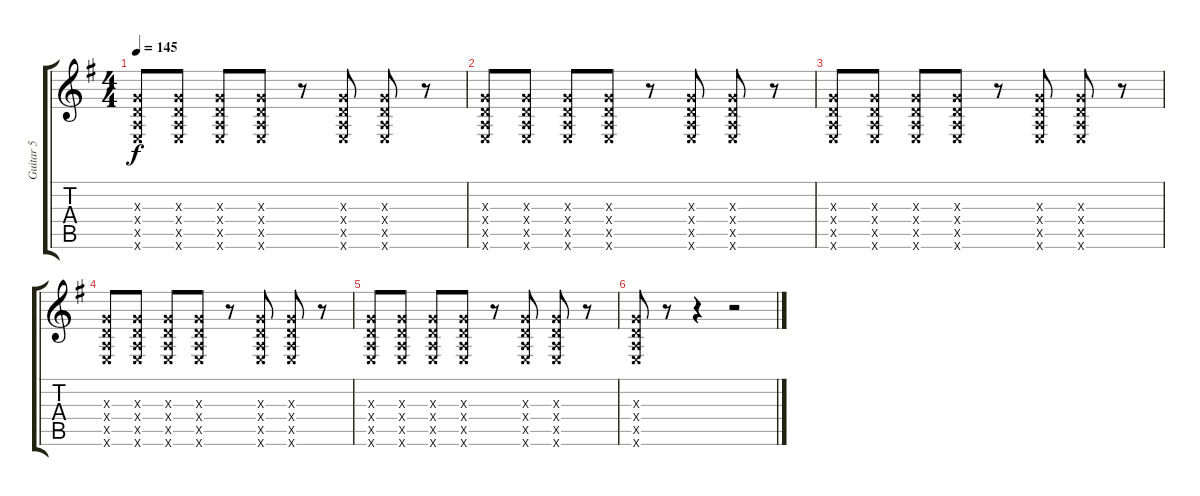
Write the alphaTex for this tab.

\track ("Guitar 5" "Guitar 5") {instrument distortionguitar}
\staff {score tabs}
\tuning (E4 B3 G3 D3 A2 E2) {hide}
\ts (4 4)
\tempo 145
\clef g2
\ks g
(0.3{x} 0.4{x} 0.5{x} 0.6{x}).8{dy f} (0.3{x} 0.4{x} 0.5{x} 0.6{x}).8 (0.3{x} 0.4{x} 0.5{x} 0.6{x}).8 (0.3{x} 0.4{x} 0.5{x} 0.6{x}).8 r.8 (0.3{x} 0.4{x} 0.5{x} 0.6{x}).8 (0.3{x} 0.4{x} 0.5{x} 0.6{x}).8 r.8 |
(0.3{x} 0.4{x} 0.5{x} 0.6{x}).8 (0.3{x} 0.4{x} 0.5{x} 0.6{x}).8 (0.3{x} 0.4{x} 0.5{x} 0.6{x}).8 (0.3{x} 0.4{x} 0.5{x} 0.6{x}).8 r.8 (0.3{x} 0.4{x} 0.5{x} 0.6{x}).8 (0.3{x} 0.4{x} 0.5{x} 0.6{x}).8 r.8 |
(0.3{x} 0.4{x} 0.5{x} 0.6{x}).8 (0.3{x} 0.4{x} 0.5{x} 0.6{x}).8 (0.3{x} 0.4{x} 0.5{x} 0.6{x}).8 (0.3{x} 0.4{x} 0.5{x} 0.6{x}).8 r.8 (0.3{x} 0.4{x} 0.5{x} 0.6{x}).8 (0.3{x} 0.4{x} 0.5{x} 0.6{x}).8 r.8 |
(0.3{x} 0.4{x} 0.5{x} 0.6{x}).8 (0.3{x} 0.4{x} 0.5{x} 0.6{x}).8 (0.3{x} 0.4{x} 0.5{x} 0.6{x}).8 (0.3{x} 0.4{x} 0.5{x} 0.6{x}).8 r.8 (0.3{x} 0.4{x} 0.5{x} 0.6{x}).8 (0.3{x} 0.4{x} 0.5{x} 0.6{x}).8 r.8 |
(0.3{x} 0.4{x} 0.5{x} 0.6{x}).8 (0.3{x} 0.4{x} 0.5{x} 0.6{x}).8 (0.3{x} 0.4{x} 0.5{x} 0.6{x}).8 (0.3{x} 0.4{x} 0.5{x} 0.6{x}).8 r.8 (0.3{x} 0.4{x} 0.5{x} 0.6{x}).8 (0.3{x} 0.4{x} 0.5{x} 0.6{x}).8 r.8 |
(0.3{x} 0.4{x} 0.5{x} 0.6{x}).8 r.8 r.4 r.2
